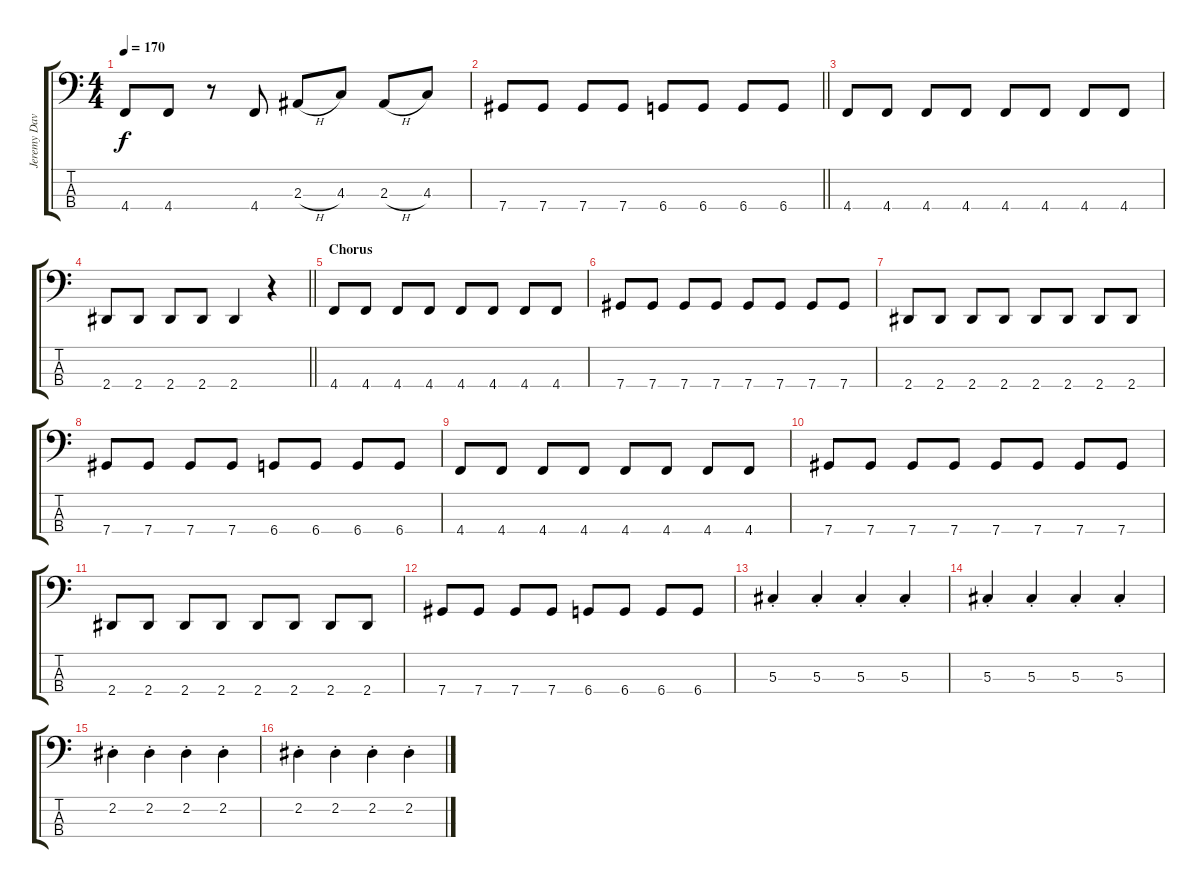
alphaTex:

\track ("Jeremy Davis (Bass)" "Jeremy Dav") {instrument electricbassfinger}
\staff {score tabs}
\tuning (Gb2 Db2 Ab1 Db1) {hide}
\ts (4 4)
\tempo 170
\clef f4
\ks c
4.4.8{dy f} 4.4.8 r.8 4.4.8 2.3{h}.8 4.3.8 2.3{h}.8 4.3.8 |
\barLineRight lightlight
7.4.8 7.4.8 7.4.8 7.4.8 6.4.8 6.4.8 6.4.8 6.4.8 |
\section ("" "")
4.4.8 4.4.8 4.4.8 4.4.8 4.4.8 4.4.8 4.4.8 4.4.8 |
\barLineRight lightlight
2.4.8 2.4.8 2.4.8 2.4.8 2.4.4 r.4 |
\section ("" "Chorus")
4.4.8 4.4.8 4.4.8 4.4.8 4.4.8 4.4.8 4.4.8 4.4.8 |
7.4.8 7.4.8 7.4.8 7.4.8 7.4.8 7.4.8 7.4.8 7.4.8 |
2.4.8 2.4.8 2.4.8 2.4.8 2.4.8 2.4.8 2.4.8 2.4.8 |
7.4.8 7.4.8 7.4.8 7.4.8 6.4.8 6.4.8 6.4.8 6.4.8 |
4.4.8 4.4.8 4.4.8 4.4.8 4.4.8 4.4.8 4.4.8 4.4.8 |
7.4.8 7.4.8 7.4.8 7.4.8 7.4.8 7.4.8 7.4.8 7.4.8 |
2.4.8 2.4.8 2.4.8 2.4.8 2.4.8 2.4.8 2.4.8 2.4.8 |
7.4.8 7.4.8 7.4.8 7.4.8 6.4.8 6.4.8 6.4.8 6.4.8 |
5.3{st}.4 5.3{st}.4 5.3{st}.4 5.3{st}.4 |
5.3{st}.4 5.3{st}.4 5.3{st}.4 5.3{st}.4 |
2.2{st}.4 2.2{st}.4 2.2{st}.4 2.2{st}.4 |
2.2{st}.4 2.2{st}.4 2.2{st}.4 2.2{st}.4
